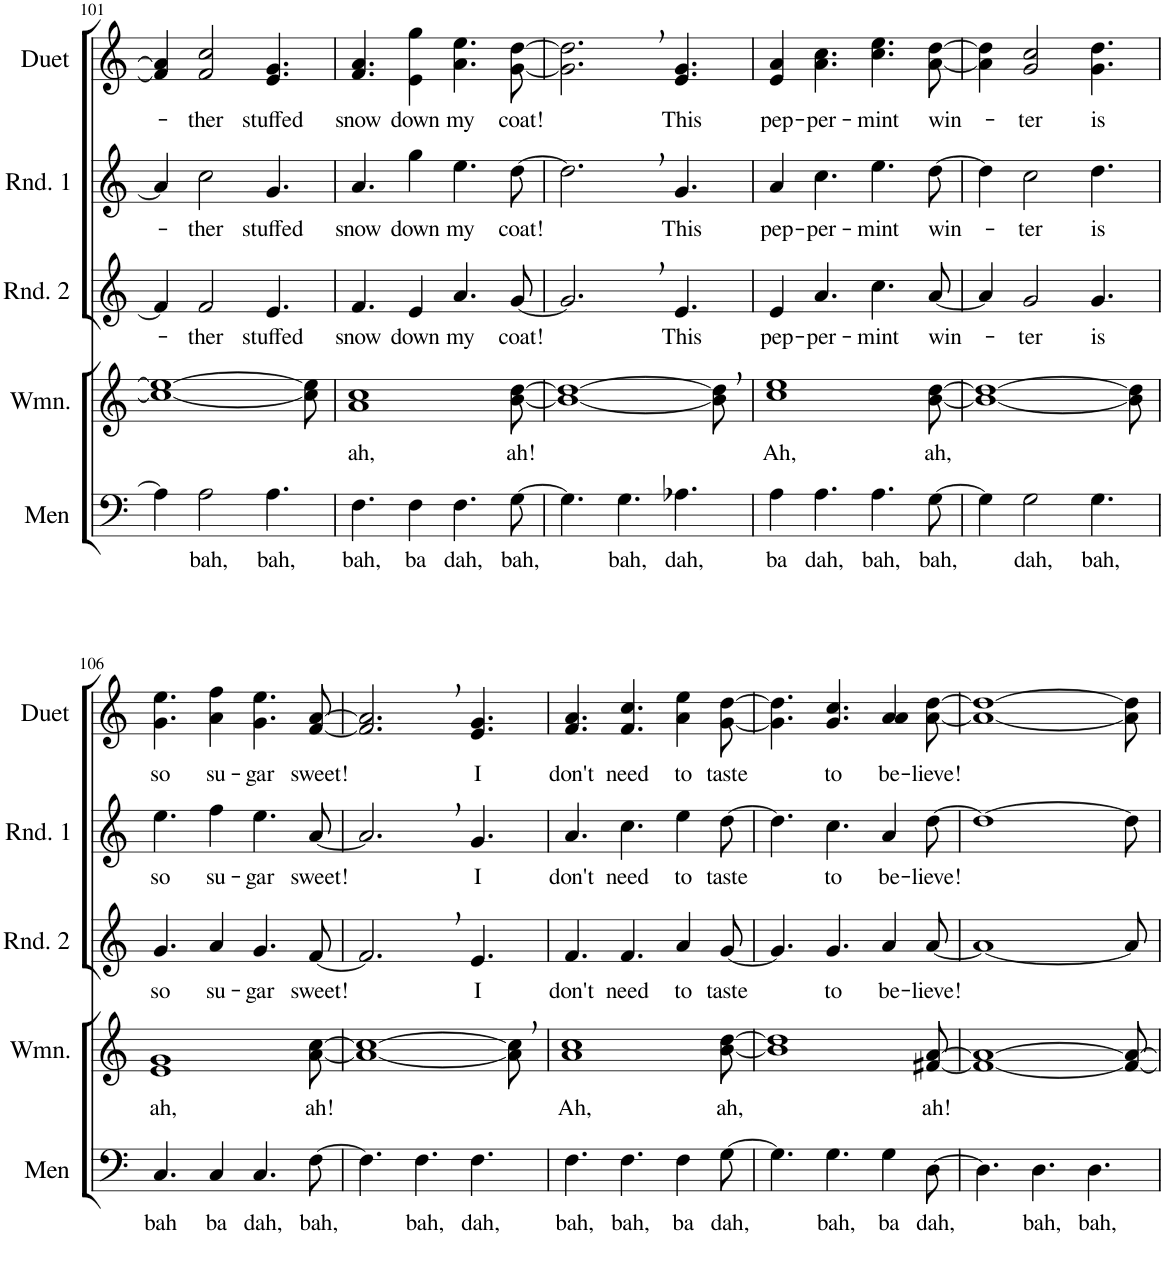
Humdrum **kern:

**kern	**text	**kern	**text	**kern	**text	**kern	**text	**kern	**text
*part5	*part5	*part4	*part4	*part3	*part3	*part2	*part2	*part1	*part1
*staff5	*staff5	*staff4	*staff4	*staff3	*staff3	*staff2	*staff2	*staff1	*staff1
*I"Men	*	*I"Women	*	*I"Round 2	*	*I"Round 1	*	*I"Duet	*
*I'Men	*	*I'Wmn.	*	*I'Rnd. 2	*	*I'Rnd. 1	*	*I'Duet	*
!!LO:PB:g=z
*clefF4	*	*clefG2	*	*clefG2	*	*clefG2	*	*clefG2	*
*k[]	*	*k[]	*	*k[]	*	*k[]	*	*k[]	*
*M9/8	*	*M9/8	*	*M9/8	*	*M9/8	*	*M9/8	*
=101	=101	=101	=101	=101	=101	=101	=101	=101	=101
4A\]	.	1cc_ 1ee_	.	4f/]	.	4a/]	.	4f/] 4a/]	.
!	!LO:LY:b	!	!	!	!LO:LY:b	!	!LO:LY:b	!	!LO:LY:b
2A\	bah,	.	.	2f/	-ther	2cc\	-ther	2f/ 2cc/	-ther
!	!LO:LY:b	!	!	!	!LO:LY:b	!	!LO:LY:b	!	!LO:LY:b
4.A\	bah,	.	.	4.e/	stuffed	4.g/	stuffed	4.e/ 4.g/	stuffed
.	.	8cc\] 8ee\]	.	.	.	.	.	.	.
=102	=102	=102	=102	=102	=102	=102	=102	=102	=102
!	!LO:LY:b	!	!LO:LY:b	!	!LO:LY:b	!	!LO:LY:b	!	!LO:LY:b
4.F\	bah,	1a 1cc	ah,	4.f/	snow	4.a/	snow	4.f/ 4.a/	snow
!	!LO:LY:b	!	!	!	!LO:LY:b	!	!LO:LY:b	!	!LO:LY:b
4F\	ba	.	.	4e/	down	4gg\	down	4e\ 4gg\	down
!	!LO:LY:b	!	!	!	!LO:LY:b	!	!LO:LY:b	!	!LO:LY:b
4.F\	dah,	.	.	4.a/	my	4.ee\	my	4.a\ 4.ee\	my
!	!LO:LY:b	!	!LO:LY:b	!	!LO:LY:b	!	!LO:LY:b	!	!LO:LY:b
[8G\	bah,	[8b\ [8dd\	ah!	[8g/	coat!	[8dd\	coat!	[8g\ [8dd\	coat!
=103	=103	=103	=103	=103	=103	=103	=103	=103	=103
4.G\]	.	1b_ 1dd_	.	2.g,/]	.	2.dd,\]	.	2.g\], 2.dd\],	.
!	!LO:LY:b	!	!	!	!	!	!	!	!
4.G\	bah,	.	.	.	.	.	.	.	.
!	!LO:LY:b	!	!	!	!LO:LY:b	!	!LO:LY:b	!	!LO:LY:b
4.A-X\	dah,	.	.	4.e/	This	4.g/	This	4.e/ 4.g/	This
.	.	8b\], 8dd\],	.	.	.	.	.	.	.
=104	=104	=104	=104	=104	=104	=104	=104	=104	=104
!	!LO:LY:b	!	!LO:LY:b	!	!LO:LY:b	!	!LO:LY:b	!	!LO:LY:b
4A\	ba	1cc 1ee	Ah,	4e/	pep-	4a/	pep-	4e/ 4a/	pep-
!	!LO:LY:b	!	!	!	!LO:LY:b	!	!LO:LY:b	!	!LO:LY:b
4.A\	dah,	.	.	4.a/	-per-	4.cc\	-per-	4.a\ 4.cc\	-per-
!	!LO:LY:b	!	!	!	!LO:LY:b	!	!LO:LY:b	!	!LO:LY:b
4.A\	bah,	.	.	4.cc\	-mint	4.ee\	-mint	4.cc\ 4.ee\	-mint
!	!LO:LY:b	!	!LO:LY:b	!	!LO:LY:b	!	!LO:LY:b	!	!LO:LY:b
[8G\	bah,	[8b\ [8dd\	ah,	[8a/	win-	[8dd\	win-	[8a\ [8dd\	win-
=105	=105	=105	=105	=105	=105	=105	=105	=105	=105
4G\]	.	1b_ 1dd_	.	4a/]	.	4dd\]	.	4a\] 4dd\]	.
!	!LO:LY:b	!	!	!	!LO:LY:b	!	!LO:LY:b	!	!LO:LY:b
2G\	dah,	.	.	2g/	-ter	2cc\	-ter	2g/ 2cc/	-ter
!	!LO:LY:b	!	!	!	!LO:LY:b	!	!LO:LY:b	!	!LO:LY:b
4.G\	bah,	.	.	4.g/	is	4.dd\	is	4.g\ 4.dd\	is
.	.	8b\] 8dd\]	.	.	.	.	.	.	.
!!LO:LB:g=z
=106	=106	=106	=106	=106	=106	=106	=106	=106	=106
!	!LO:LY:b	!	!LO:LY:b	!	!LO:LY:b	!	!LO:LY:b	!	!LO:LY:b
4.C/	bah	1e 1g	ah,	4.g/	so	4.ee\	so	4.g\ 4.ee\	so
!	!LO:LY:b	!	!	!	!LO:LY:b	!	!LO:LY:b	!	!LO:LY:b
4C/	ba	.	.	4a/	su-	4ff\	su-	4a\ 4ff\	su-
!	!LO:LY:b	!	!	!	!LO:LY:b	!	!LO:LY:b	!	!LO:LY:b
4.C/	dah,	.	.	4.g/	-gar	4.ee\	-gar	4.g\ 4.ee\	-gar
!	!LO:LY:b	!	!LO:LY:b	!	!LO:LY:b	!	!LO:LY:b	!	!LO:LY:b
[8F\	bah,	[8a\ [8cc\	ah!	[8f/	sweet!	[8a/	sweet!	[8f/ [8a/	sweet!
=107	=107	=107	=107	=107	=107	=107	=107	=107	=107
4.F\]	.	1a_ 1cc_	.	2.f,/]	.	2.a,/]	.	2.f/], 2.a/],	.
!	!LO:LY:b	!	!	!	!	!	!	!	!
4.F\	bah,	.	.	.	.	.	.	.	.
!	!LO:LY:b	!	!	!	!LO:LY:b	!	!LO:LY:b	!	!LO:LY:b
4.F\	dah,	.	.	4.e/	I	4.g/	I	4.e/ 4.g/	I
.	.	8a\], 8cc\],	.	.	.	.	.	.	.
=108	=108	=108	=108	=108	=108	=108	=108	=108	=108
!	!LO:LY:b	!	!LO:LY:b	!	!LO:LY:b	!	!LO:LY:b	!	!LO:LY:b
4.F\	bah,	1a 1cc	Ah,	4.f/	don't	4.a/	don't	4.f/ 4.a/	don't
!	!LO:LY:b	!	!	!	!LO:LY:b	!	!LO:LY:b	!	!LO:LY:b
4.F\	bah,	.	.	4.f/	need	4.cc\	need	4.f/ 4.cc/	need
!	!LO:LY:b	!	!	!	!LO:LY:b	!	!LO:LY:b	!	!LO:LY:b
4F\	ba	.	.	4a/	to	4ee\	to	4a\ 4ee\	to
!	!LO:LY:b	!	!LO:LY:b	!	!LO:LY:b	!	!LO:LY:b	!	!LO:LY:b
[8G\	dah,	[8b\ [8dd\	ah,	[8g/	taste	[8dd\	taste	[8g\ [8dd\	taste
=109	=109	=109	=109	=109	=109	=109	=109	=109	=109
4.G\]	.	1b] 1dd]	.	4.g/]	.	4.dd\]	.	4.g\] 4.dd\]	.
!	!LO:LY:b	!	!	!	!LO:LY:b	!	!LO:LY:b	!	!LO:LY:b
4.G\	bah,	.	.	4.g/	to	4.cc\	to	4.g/ 4.cc/	to
!	!LO:LY:b	!	!	!	!LO:LY:b	!	!LO:LY:b	!	!LO:LY:b
4G\	ba	.	.	4a/	be-	4a/	be-	4a/ 4a/	be-
!	!LO:LY:b	!	!LO:LY:b	!	!LO:LY:b	!	!LO:LY:b	!	!LO:LY:b
[8D\	dah,	[8f#X/ [8a/	ah!	[8a/	-lieve!	[8dd\	-lieve!	[8a\ [8dd\	-lieve!
=110	=110	=110	=110	=110	=110	=110	=110	=110	=110
4.D\]	.	1f#_ 1a_	.	1a_	.	1dd_	.	1a_ 1dd_	.
!	!LO:LY:b	!	!	!	!	!	!	!	!
4.D\	bah,	.	.	.	.	.	.	.	.
!	!LO:LY:b	!	!	!	!	!	!	!	!
4.D\	bah,	.	.	.	.	.	.	.	.
.	.	8f#/_ 8a/_	.	8a/]	.	8dd\]	.	8a\] 8dd\]	.
=	=	=	=	=	=	=	=	=	=
*-	*-	*-	*-	*-	*-	*-	*-	*-	*-
